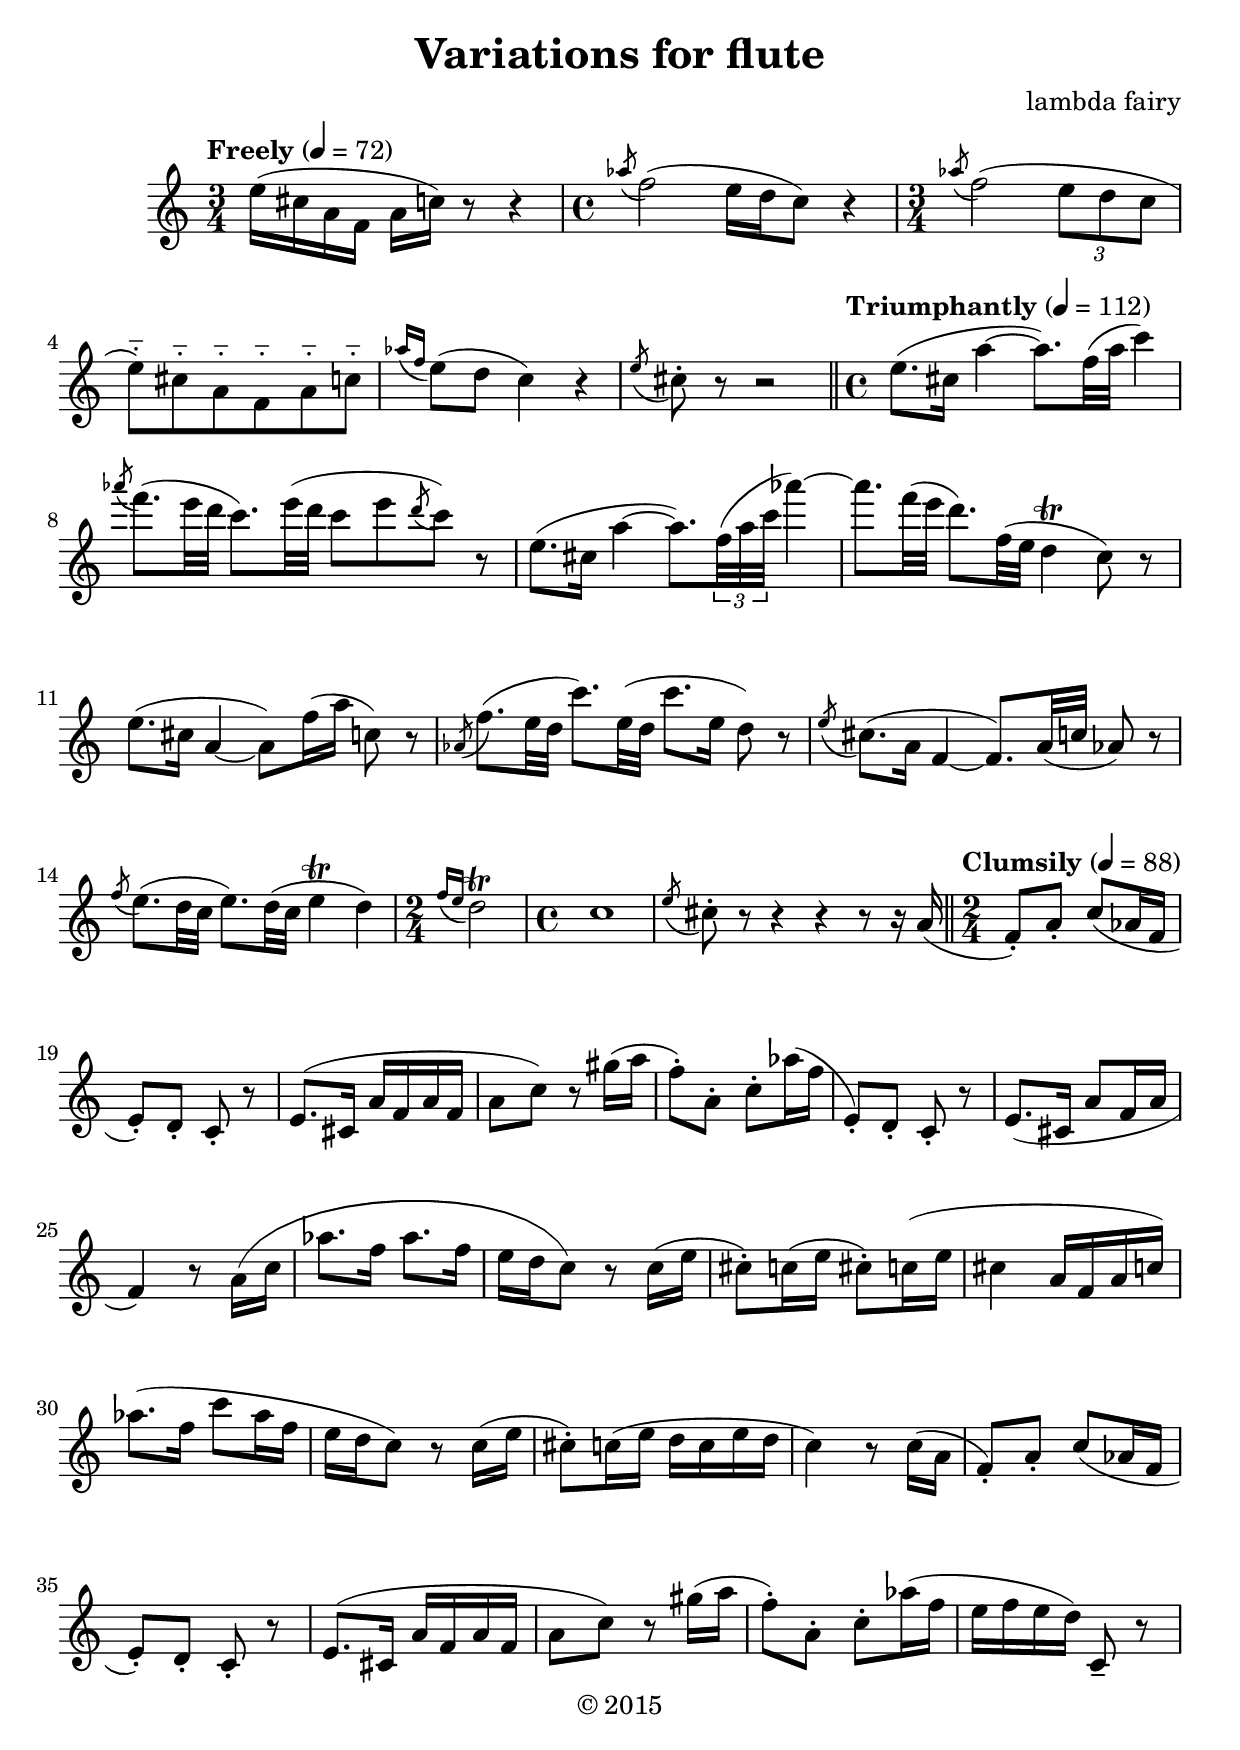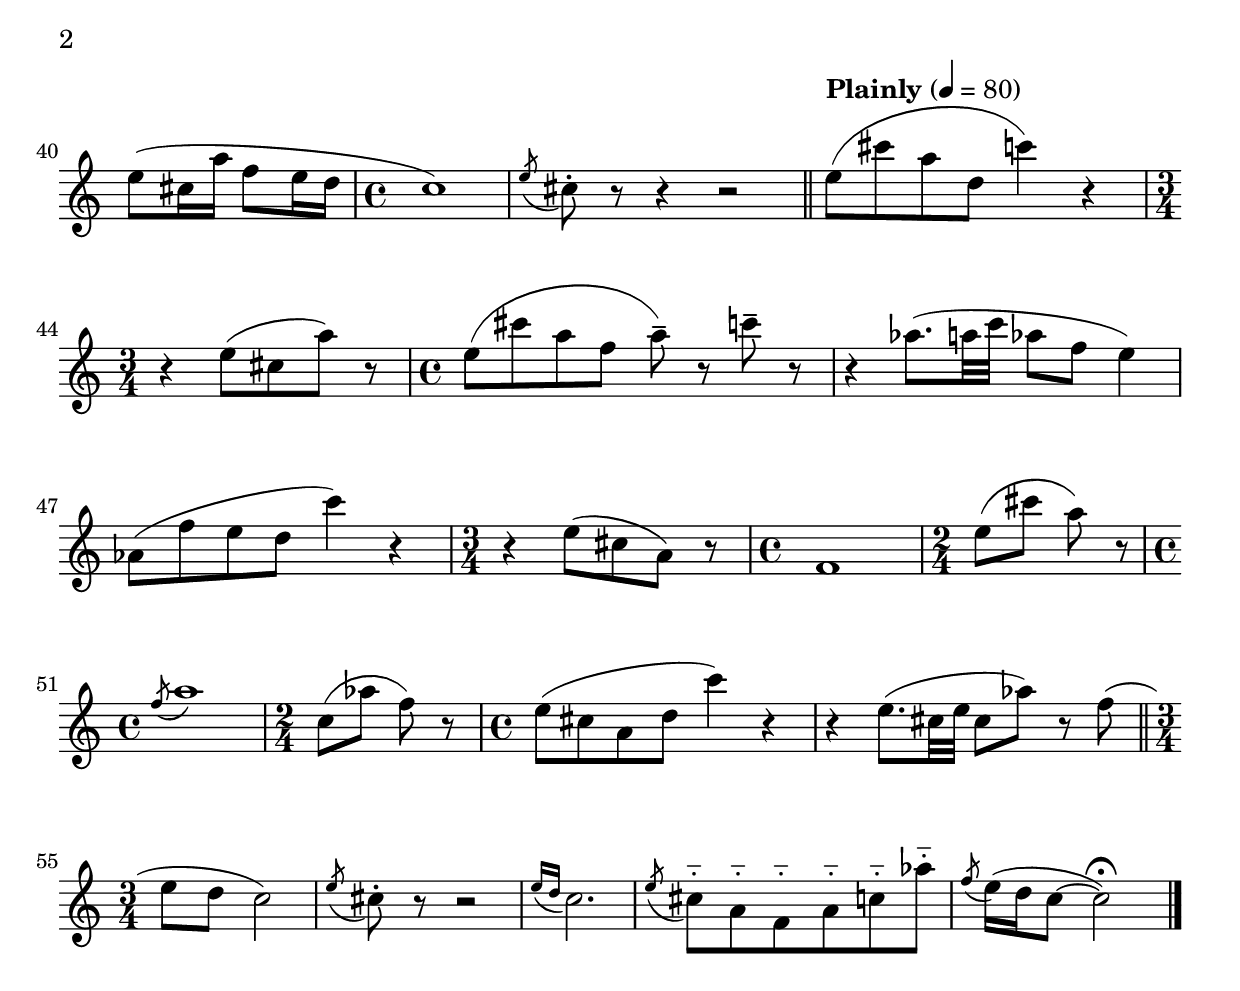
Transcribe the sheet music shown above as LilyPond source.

\version "2.18.2"

\include "articulate.ly"
\include "shared.ily"

#(set-global-staff-size 23)

\header {
    title = "Variations for flute"
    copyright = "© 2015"
    }

stuff = \relative c'' {
    \tempo "Freely" 4 = 72

    \time 3/4
    | e16( cs a f a c) r8 r4
    \time 4/4
    | \acciaccatura af'8 f2( e16 d c8) r4
    \time 3/4
    | \acciaccatura af'8 f2( \times 2/3 { e8 d c }
    | e-_) cs-_ a-_ f-_ a-_ c-_
    | \acciaccatura { af'16 f } e8( d c4) r
    | \acciaccatura e8 cs-. r r2

    \bar "||"
    \tempo "Triumphantly" 4 = 112

    \time 4/4
    | e8.( cs16 a'4 ~ a8.) f32( a c4)
    | \acciaccatura af'8 f8.( e32 d c8.) e32( d c8 e \acciaccatura d c) r
    | e,8.( cs16 a'4 ~ a8.) \times 2/3 { f32( a c } af'4) ~
    | af8. f32( e d8.) f,32( e d4\trill c8) r

    | e8.( cs16 a4 ~ a8) f'16( a c,8) r
    | \acciaccatura af8 f'8.( e32 d c'8.) e,32( d c'8. e,16 d8) r
    | \acciaccatura e8 cs8.( a16 f4 ~ f8.) a32( c af8) r
    | \acciaccatura f'8 e8.( d32 c e8.) d32( c e4\trill d)
    \time 2/4
    | \acciaccatura { f16 e } d2\trill
    \time 4/4
    | c1
    | \acciaccatura e8 cs-. r r4 r r8 r16

    a16(
    \bar "||"
    \tempo "Clumsily" 4 = 88
    \time 2/4
    | f8)-. a-. c( af16 f e8)-. d-. c-. r
    | e8.( cs16 a' f a f a8 c) r gs'16( a
    | f8)-. a,-. c-. af'16( f e,8)-. d-. c-. r
    | e8.( cs16 a'8 f16 a f4) r8 a16( c

    | af'8. f16 af8. f16 e d c8) r c16( e
    | cs8)-. c16( e cs8)-. c16( e cs4 a16 f a c)
    | af'8.( f16 c'8 af16 f e d c8) r c16( e
    | cs8)-. c16( e d c e d
    | c4) r8

    c16( a
    | f8)-. a-. c( af16 f e8)-. d-. c-. r
    | e8.( cs16 a' f a f a8 c) r gs'16( a
    | f8)-. a,-. c-. af'16( f e f e d) c,8-- r
    | e'( cs16 a' f8 e16 d
    \time 4/4
    | c1)
    | \acciaccatura e8 cs-. r r4 r2

    \bar "||"
    \tempo "Plainly" 4 = 80
    | e8( cs' a d, c'4) r
    \time 3/4
    | r e,8( cs a') r
    \time 4/4
    | e8( cs' a f a--) r c-- r
    | r4 af8.( a32 c af8 f e4)

    | af,8( f' e d c'4) r
    \time 3/4
    | r e,8( cs a) r
    \time 4/4
    | f1
    \time 2/4
    | e'8( cs' a) r
    \time 4/4
    | \acciaccatura f8 a1
    \time 2/4
    | c,8( af' f) r

    \time 4/4
    | e8( cs a d c'4) r
    | r e,8.( cs32 e cs8 af') r f(

    \bar "||"

    \time 3/4
    | e d c2)
    | \acciaccatura e8 cs-. r r2
    | \acciaccatura { e16 d } c2.
    | \acciaccatura e8 cs-_ a-_ f-_ a-_ c-_ af'-_
    | \acciaccatura f8 e16( d c8 ~ c2)\fermata

    \bar "|."

    }

\score {
    \stuff
    \layout {
        system-system-spacing = #'((padding . 4))
        }
    }

\score {
    % \articulate \stuff
    \stuff
    \midi { }
    }
